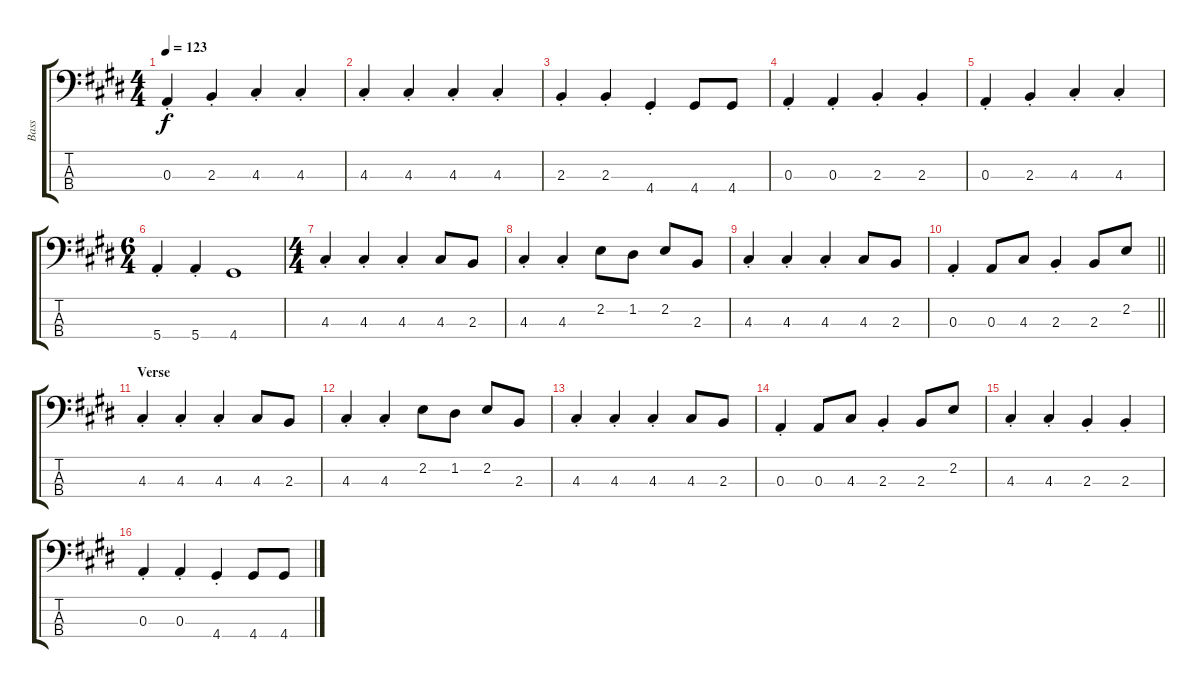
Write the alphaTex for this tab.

\track ("Bass" "Bass") {instrument electricbasspick}
\staff {score tabs}
\tuning (G2 D2 A1 E1) {hide}
\ts (4 4)
\tempo 123
\clef f4
\ks c#minor
0.3{st}.4{dy f} 2.3{st}.4 4.3{st}.4 4.3{st}.4 |
4.3{st}.4 4.3{st}.4 4.3{st}.4 4.3{st}.4 |
2.3{st}.4 2.3{st}.4 4.4{st}.4 4.4.8 4.4.8 |
0.3{st}.4 0.3{st}.4 2.3{st}.4 2.3{st}.4 |
0.3{st}.4 2.3{st}.4 4.3{st}.4 4.3{st}.4 |
\ts (6 4)
5.4{st}.4 5.4{st}.4 4.4.1 |
\ts (4 4)
4.3{st}.4 4.3{st}.4 4.3{st}.4 4.3.8 2.3.8 |
4.3{st}.4 4.3{st}.4 2.2.8 1.2.8 2.2.8 2.3.8 |
4.3{st}.4 4.3{st}.4 4.3{st}.4 4.3.8 2.3.8 |
\barLineRight lightlight
0.3{st}.4 0.3.8 4.3.8 2.3{st}.4 2.3.8 2.2.8 |
\section ("" "Verse")
4.3{st}.4 4.3{st}.4 4.3{st}.4 4.3.8 2.3.8 |
4.3{st}.4 4.3{st}.4 2.2.8 1.2.8 2.2.8 2.3.8 |
4.3{st}.4 4.3{st}.4 4.3{st}.4 4.3.8 2.3.8 |
0.3{st}.4 0.3.8 4.3.8 2.3{st}.4 2.3.8 2.2.8 |
4.3{st}.4 4.3{st}.4 2.3{st}.4 2.3{st}.4 |
0.3{st}.4 0.3{st}.4 4.4{st}.4 4.4.8 4.4.8
